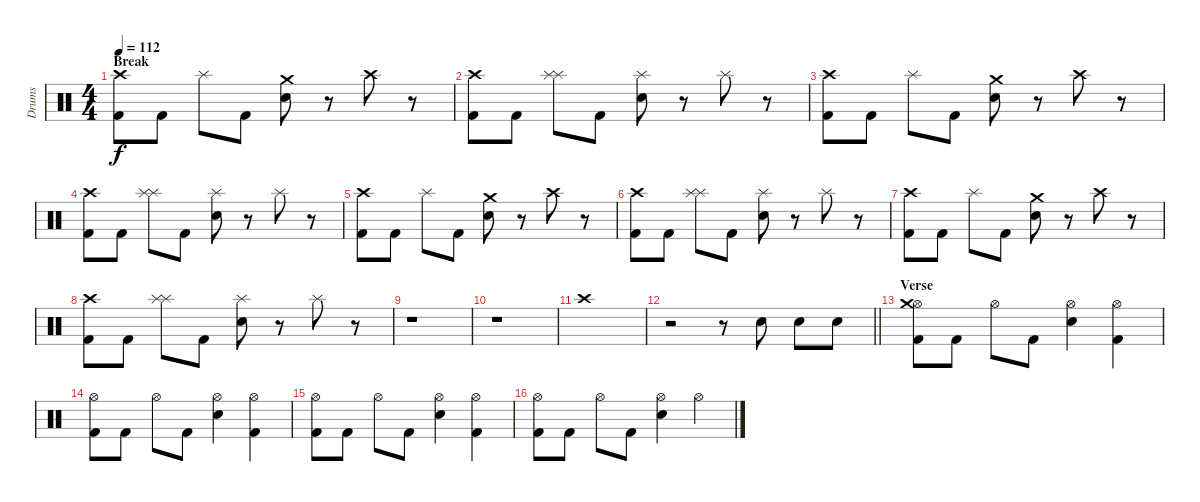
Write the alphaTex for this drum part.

\track ("Drums" "Drums") {instrument percussion}
\staff {score}
\articulation defaults
\ts (4 4)
\section ("" "Break")
\tempo 112
\clef neutral
\ks c
("Crash high (hit)" "Kick (hit) 2").8{dy f} "Kick (hit) 2".8 "Splash (hit)".8 "Kick (hit) 2".8 ("Crash medium (hit)" "Electric Snare (hit)").8 r.8 "Crash high (hit)".8 r.8 |
("Crash high (hit)" "Kick (hit) 2").8 "Kick (hit) 2".8 ("Splash (hit)" "Splash (hit)").8 "Kick (hit) 2".8 ("Splash (hit)" "Electric Snare (hit)").8 r.8 "Splash (hit)".8 r.8 |
("Crash high (hit)" "Kick (hit) 2").8 "Kick (hit) 2".8 "Splash (hit)".8 "Kick (hit) 2".8 ("Crash medium (hit)" "Electric Snare (hit)").8 r.8 "Crash high (hit)".8 r.8 |
("Crash high (hit)" "Kick (hit) 2").8 "Kick (hit) 2".8 ("Splash (hit)" "Splash (hit)").8 "Kick (hit) 2".8 ("Splash (hit)" "Electric Snare (hit)").8 r.8 "Splash (hit)".8 r.8 |
("Crash high (hit)" "Kick (hit) 2").8 "Kick (hit) 2".8 "Splash (hit)".8 "Kick (hit) 2".8 ("Crash medium (hit)" "Electric Snare (hit)").8 r.8 "Crash high (hit)".8 r.8 |
("Crash high (hit)" "Kick (hit) 2").8 "Kick (hit) 2".8 ("Splash (hit)" "Splash (hit)").8 "Kick (hit) 2".8 ("Splash (hit)" "Electric Snare (hit)").8 r.8 "Splash (hit)".8 r.8 |
("Crash high (hit)" "Kick (hit) 2").8 "Kick (hit) 2".8 "Splash (hit)".8 "Kick (hit) 2".8 ("Crash medium (hit)" "Electric Snare (hit)").8 r.8 "Crash high (hit)".8 r.8 |
("Crash high (hit)" "Kick (hit) 2").8 "Kick (hit) 2".8 ("Splash (hit)" "Splash (hit)").8 "Kick (hit) 2".8 ("Splash (hit)" "Electric Snare (hit)").8 r.8 "Splash (hit)".8 r.8 |
r.1 |
r.1 |
"Crash high (hit)".1 |
\barLineRight lightlight
r.2 r.8 "Electric Snare (hit)".8 "Electric Snare (hit)".8 "Electric Snare (hit)".8 |
\section ("" "Verse")
("Kick (hit) 2" "Hi-Hat (open)" "Crash medium (hit)").8 "Kick (hit) 2".8 "Hi-Hat (open)".8 "Kick (hit) 2".8 ("Electric Snare (hit)" "Hi-Hat (open)").4 ("Kick (hit) 2" "Hi-Hat (open)").4 |
("Kick (hit) 2" "Hi-Hat (open)").8 "Kick (hit) 2".8 "Hi-Hat (open)".8 "Kick (hit) 2".8 ("Electric Snare (hit)" "Hi-Hat (open)").4 ("Kick (hit) 2" "Hi-Hat (open)").4 |
("Kick (hit) 2" "Hi-Hat (open)").8 "Kick (hit) 2".8 "Hi-Hat (open)".8 "Kick (hit) 2".8 ("Electric Snare (hit)" "Hi-Hat (open)").4 ("Kick (hit) 2" "Hi-Hat (open)").4 |
("Kick (hit) 2" "Hi-Hat (open)").8 "Kick (hit) 2".8 "Hi-Hat (open)".8 "Kick (hit) 2".8 ("Electric Snare (hit)" "Hi-Hat (open)").4 "Hi-Hat (open)".4
